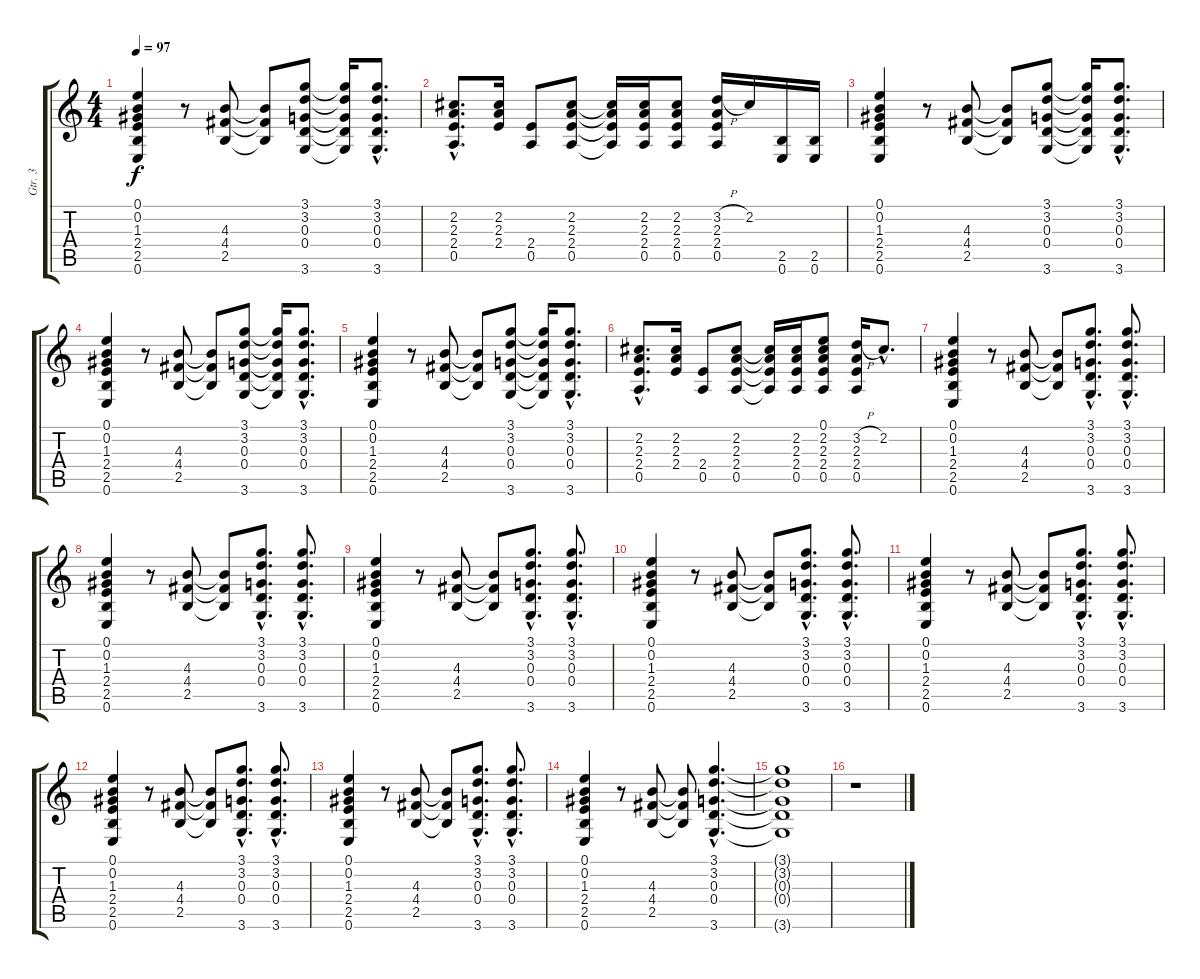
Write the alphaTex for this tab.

\track ("Gtr. 3" "Gtr. 3") {instrument overdrivenguitar}
\staff {score tabs}
\tuning (E4 B3 G3 D3 A2 E2) {hide}
\ts (4 4)
\tempo 97
\clef g2
\ks c
(0.1 0.2 1.3 2.4 2.5 0.6).4{dy f} r.8 (4.3 4.4 2.5).8 (4.3{t} 4.4{t} 2.5{t}).8 (3.1 3.2 0.3 0.4 3.6).8 (3.1{t} 3.2{t} 0.3{t} 0.4{t} 3.6{t}).16 (3.1{hac} 3.2{hac} 0.3{hac} 0.4{hac} 3.6{hac}).8{d} |
(2.2{hac} 2.3{hac} 2.4{hac} 0.5{hac}).8{d} (2.2 2.3 2.4).16 (2.4 0.5).8 (2.2 2.3 2.4 0.5).8 (2.2{t} 2.3{t} 2.4{t} 0.5{t}).16 (2.2 2.3 2.4 0.5).16 (2.2 2.3 2.4 0.5).8 (3.2{h} 2.3 2.4 0.5).16 2.2.16 (2.5 0.6).16 (2.5 0.6).16 |
(0.1 0.2 1.3 2.4 2.5 0.6).4 r.8 (4.3 4.4 2.5).8 (4.3{t} 4.4{t} 2.5{t}).8 (3.1 3.2 0.3 0.4 3.6).8 (3.1{t} 3.2{t} 0.3{t} 0.4{t} 3.6{t}).16 (3.1{hac} 3.2{hac} 0.3{hac} 0.4{hac} 3.6{hac}).8{d} |
(0.1 0.2 1.3 2.4 2.5 0.6).4 r.8 (4.3 4.4 2.5).8 (4.3{t} 4.4{t} 2.5{t}).8 (3.1 3.2 0.3 0.4 3.6).8 (3.1{t} 3.2{t} 0.3{t} 0.4{t} 3.6{t}).16 (3.1{hac} 3.2{hac} 0.3{hac} 0.4{hac} 3.6{hac}).8{d} |
(0.1 0.2 1.3 2.4 2.5 0.6).4 r.8 (4.3 4.4 2.5).8 (4.3{t} 4.4{t} 2.5{t}).8 (3.1 3.2 0.3 0.4 3.6).8 (3.1{t} 3.2{t} 0.3{t} 0.4{t} 3.6{t}).16 (3.1{hac} 3.2{hac} 0.3{hac} 0.4{hac} 3.6{hac}).8{d} |
(2.2{hac} 2.3{hac} 2.4{hac} 0.5{hac}).8{d} (2.2 2.3 2.4).16 (2.4 0.5).8 (2.2 2.3 2.4 0.5).8 (2.2{t} 2.3{t} 2.4{t} 0.5{t}).16 (2.2 2.3 2.4 0.5).16 (0.1 2.2 2.3 2.4 0.5).8 (3.2{h} 2.3 2.4 0.5).16 2.2{hac}.8{d} |
(0.1 0.2 1.3 2.4 2.5 0.6).4 r.8 (4.3 4.4 2.5).8 (4.3{t} 4.4{t} 2.5{t}).8 (3.1{hac} 3.2{hac} 0.3{hac} 0.4{hac} 3.6{hac}).8{d} (3.1{hac} 3.2{hac} 0.3{hac} 0.4{hac} 3.6{hac}).8{d} |
(0.1 0.2 1.3 2.4 2.5 0.6).4 r.8 (4.3 4.4 2.5).8 (4.3{t} 4.4{t} 2.5{t}).8 (3.1{hac} 3.2{hac} 0.3{hac} 0.4{hac} 3.6{hac}).8{d} (3.1{hac} 3.2{hac} 0.3{hac} 0.4{hac} 3.6{hac}).8{d} |
(0.1 0.2 1.3 2.4 2.5 0.6).4 r.8 (4.3 4.4 2.5).8 (4.3{t} 4.4{t} 2.5{t}).8 (3.1{hac} 3.2{hac} 0.3{hac} 0.4{hac} 3.6{hac}).8{d} (3.1{hac} 3.2{hac} 0.3{hac} 0.4{hac} 3.6{hac}).8{d} |
(0.1 0.2 1.3 2.4 2.5 0.6).4 r.8 (4.3 4.4 2.5).8 (4.3{t} 4.4{t} 2.5{t}).8 (3.1{hac} 3.2{hac} 0.3{hac} 0.4{hac} 3.6{hac}).8{d} (3.1{hac} 3.2{hac} 0.3{hac} 0.4{hac} 3.6{hac}).8{d} |
(0.1 0.2 1.3 2.4 2.5 0.6).4 r.8 (4.3 4.4 2.5).8 (4.3{t} 4.4{t} 2.5{t}).8 (3.1{hac} 3.2{hac} 0.3{hac} 0.4{hac} 3.6{hac}).8{d} (3.1{hac} 3.2{hac} 0.3{hac} 0.4{hac} 3.6{hac}).8{d} |
(0.1 0.2 1.3 2.4 2.5 0.6).4 r.8 (4.3 4.4 2.5).8 (4.3{t} 4.4{t} 2.5{t}).8 (3.1{hac} 3.2{hac} 0.3{hac} 0.4{hac} 3.6{hac}).8{d} (3.1{hac} 3.2{hac} 0.3{hac} 0.4{hac} 3.6{hac}).8{d} |
(0.1 0.2 1.3 2.4 2.5 0.6).4 r.8 (4.3 4.4 2.5).8 (4.3{t} 4.4{t} 2.5{t}).8 (3.1{hac} 3.2{hac} 0.3{hac} 0.4{hac} 3.6{hac}).8{d} (3.1{hac} 3.2{hac} 0.3{hac} 0.4{hac} 3.6{hac}).8{d} |
(0.1 0.2 1.3 2.4 2.5 0.6).4 r.8 (4.3 4.4 2.5).8 (4.3{t} 4.4{t} 2.5{t}).8 (3.1{hac} 3.2{hac} 0.3{hac} 0.4{hac} 3.6{hac}).4{d} |
(3.1{t} 3.2{t} 0.3{t} 0.4{t} 3.6{t}).1 |
r.1
